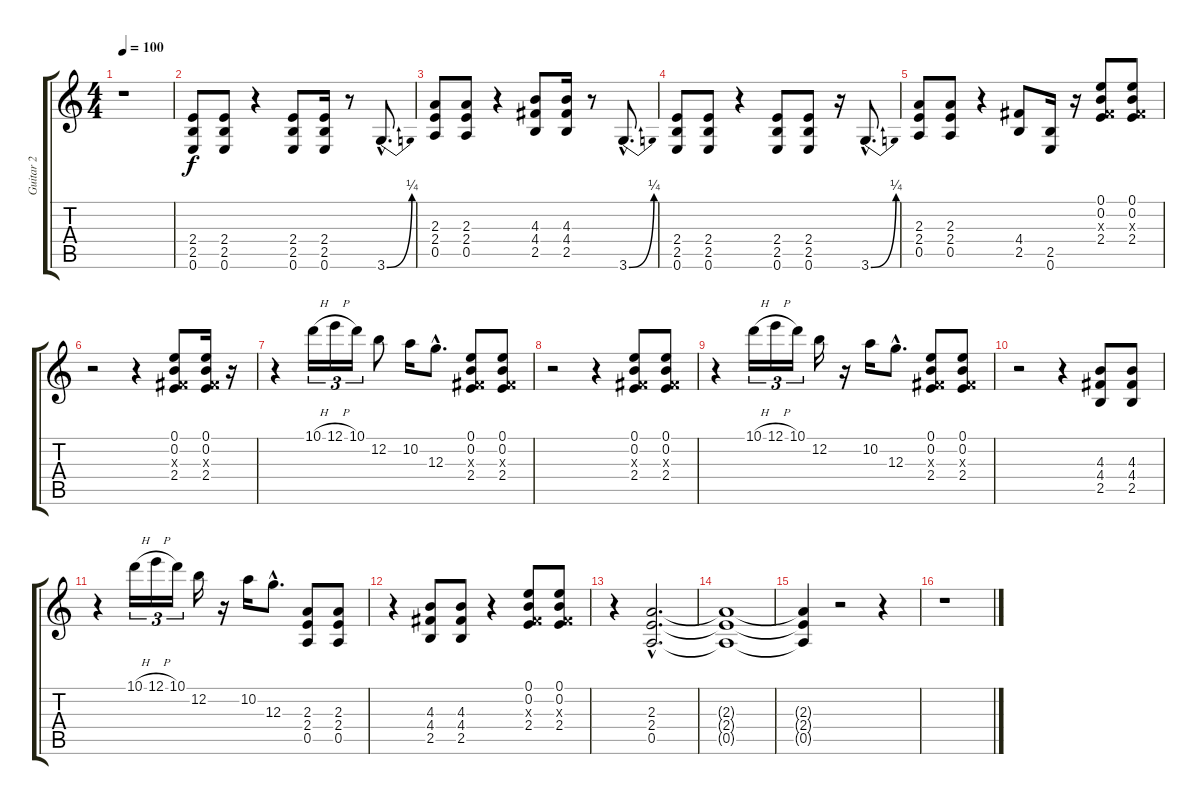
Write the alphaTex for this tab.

\track ("Guitar 2" "Guitar 2") {instrument overdrivenguitar}
\staff {score tabs}
\tuning (E4 B3 G3 D3 A2 E2) {hide}
\ts (4 4)
\tempo 100
\clef g2
\ks c
r.1{dy f instrument overdrivenguitar} |
(2.4 2.5 0.6).8 (2.4 2.5 0.6).8 r.4 (2.4 2.5 0.6).8 (2.4 2.5 0.6).16 r.8 3.6{be (bend 0 0 60 1) hac}.8{d} |
(2.3 2.4 0.5).8 (2.3 2.4 0.5).8 r.4 (4.3 4.4 2.5).8 (4.3 4.4 2.5).16 r.8 3.6{be (bend 0 0 60 1) hac}.8{d} |
(2.4 2.5 0.6).8 (2.4 2.5 0.6).8 r.4 (2.4 2.5 0.6).8 (2.4 2.5 0.6).8 r.16 3.6{be (bend 0 0 60 1) hac}.8{d} |
(2.3 2.4 0.5).8 (2.3 2.4 0.5).8 r.4 (4.4 2.5).8 (2.5 0.6).16 r.16 (0.1 0.2 -1.3{x} 2.4).8 (0.1 0.2 -1.3{x} 2.4).8 |
r.2 r.4 (0.1 0.2 -1.3{x} 2.4).8 (0.1 0.2 -1.3{x} 2.4).16 r.16 |
r.4 10.1{h}.16{tu (3 2)} 12.1{h}.16{tu (3 2)} 10.1.16{tu (3 2)} 12.2.8 10.2.16 12.3{hac}.8{d} (0.1 0.2 -1.3{x} 2.4).8 (0.1 0.2 -1.3{x} 2.4).8 |
r.2 r.4 (0.1 0.2 -1.3{x} 2.4).8 (0.1 0.2 -1.3{x} 2.4).8 |
r.4 10.1{h}.16{tu (3 2)} 12.1{h}.16{tu (3 2)} 10.1.16{tu (3 2)} 12.2.16 r.16 10.2.16 12.3{hac}.8{d} (0.1 0.2 -1.3{x} 2.4).8 (0.1 0.2 -1.3{x} 2.4).8 |
r.2 r.4 (4.3 4.4 2.5).8 (4.3 4.4 2.5).8 |
r.4 10.1{h}.16{tu (3 2)} 12.1{h}.16{tu (3 2)} 10.1.16{tu (3 2)} 12.2.16 r.16 10.2.16 12.3{hac}.8{d} (2.3 2.4 0.5).8 (2.3 2.4 0.5).8 |
r.4 (4.3 4.4 2.5).8 (4.3 4.4 2.5).8 r.4 (0.1 0.2 -1.3{x} 2.4).8 (0.1 0.2 -1.3{x} 2.4).8 |
r.4 (2.3{hac} 2.4{hac} 0.5{hac}).2{d} |
(2.3{t} 2.4{t} 0.5{t}).1 |
(2.3{t} 2.4{t} 0.5{t}).4 r.2 r.4 |
r.1
